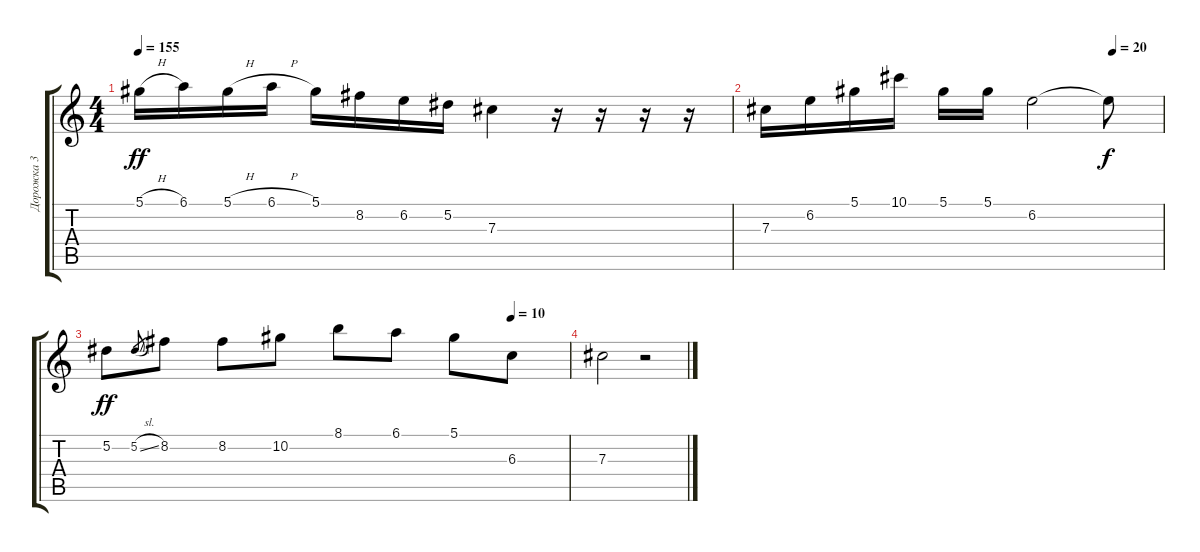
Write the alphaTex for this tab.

\track ("Дорожка 3" "Дорожка 3") {instrument acousticguitarsteel}
\staff {score tabs}
\tuning (Eb4 Bb3 Gb3 Db3 Ab2 Eb2) {hide}
\ts (4 4)
\tempo 155
\clef g2
\ks c
5.1{h}.16{dy ff} 6.1.16 5.1{h}.16 6.1{h}.16 5.1.16 8.2.16 6.2.16 5.2.16 7.3.4 r.16 r.16 r.16 r.16 |
\tempo (20 0.875)
7.3.16 6.2.16 5.1.16 10.1.16 5.1.16 5.1.16 6.2.2 6.2{t}.8{dy f} |
\tempo (15 0.875)
\tempo (10 0.875)
5.2.8{dy ff} 5.2{sl}.8{gr} 8.2.8 8.2.8 10.2.8 8.1.8 6.1.8 5.1.8 6.3.8 |
7.3.2 r.2
